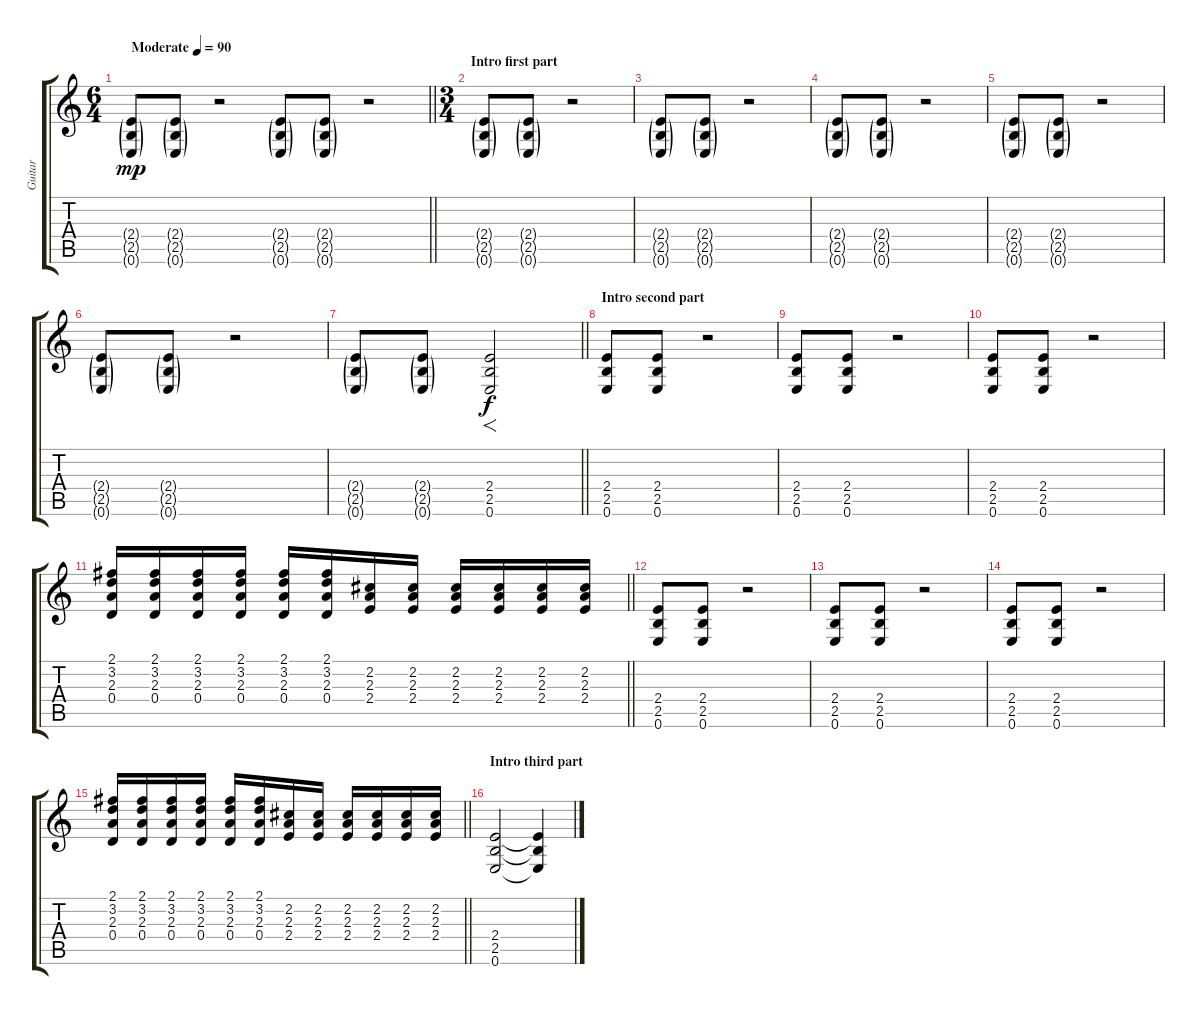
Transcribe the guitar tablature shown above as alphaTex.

\track ("Guitar" "Guitar") {instrument overdrivenguitar}
\staff {score tabs}
\tuning (E4 B3 G3 D3 A2 E2) {hide}
\ts (6 4)
\tempo (90 "Moderate")
\clef g2
\barLineRight lightlight
\ks c
(2.4{g} 2.5{g} 0.6{g}).8{dy mp instrument overdrivenguitar} (2.4{g} 2.5{g} 0.6{g}).8 r.2 (2.4{g} 2.5{g} 0.6{g}).8 (2.4{g} 2.5{g} 0.6{g}).8 r.2 |
\ts (3 4)
\section ("" "Intro first part")
(2.4{g} 2.5{g} 0.6{g}).8 (2.4{g} 2.5{g} 0.6{g}).8 r.2 |
(2.4{g} 2.5{g} 0.6{g}).8 (2.4{g} 2.5{g} 0.6{g}).8 r.2 |
(2.4{g} 2.5{g} 0.6{g}).8 (2.4{g} 2.5{g} 0.6{g}).8 r.2 |
(2.4{g} 2.5{g} 0.6{g}).8 (2.4{g} 2.5{g} 0.6{g}).8 r.2 |
(2.4{g} 2.5{g} 0.6{g}).8 (2.4{g} 2.5{g} 0.6{g}).8 r.2 |
\barLineRight lightlight
(2.4{g} 2.5{g} 0.6{g}).8 (2.4{g} 2.5{g} 0.6{g}).8 (2.4 2.5 0.6).2{f dy f} |
\section ("" "Intro second part")
(2.4 2.5 0.6).8 (2.4 2.5 0.6).8 r.2 |
(2.4 2.5 0.6).8 (2.4 2.5 0.6).8 r.2 |
(2.4 2.5 0.6).8 (2.4 2.5 0.6).8 r.2 |
\barLineRight lightlight
(2.1 3.2 2.3 0.4).16 (2.1 3.2 2.3 0.4).16 (2.1 3.2 2.3 0.4).16 (2.1 3.2 2.3 0.4).16 (2.1 3.2 2.3 0.4).16 (2.1 3.2 2.3 0.4).16 (2.2 2.3 2.4).16 (2.2 2.3 2.4).16 (2.2 2.3 2.4).16 (2.2 2.3 2.4).16 (2.2 2.3 2.4).16 (2.2 2.3 2.4).16 |
(2.4 2.5 0.6).8 (2.4 2.5 0.6).8 r.2 |
(2.4 2.5 0.6).8 (2.4 2.5 0.6).8 r.2 |
(2.4 2.5 0.6).8 (2.4 2.5 0.6).8 r.2 |
\barLineRight lightlight
(2.1 3.2 2.3 0.4).16 (2.1 3.2 2.3 0.4).16 (2.1 3.2 2.3 0.4).16 (2.1 3.2 2.3 0.4).16 (2.1 3.2 2.3 0.4).16 (2.1 3.2 2.3 0.4).16 (2.2 2.3 2.4).16 (2.2 2.3 2.4).16 (2.2 2.3 2.4).16 (2.2 2.3 2.4).16 (2.2 2.3 2.4).16 (2.2 2.3 2.4).16 |
\section ("" "Intro third part")
(2.4 2.5 0.6).2 (2.4{t} 2.5{t} 0.6{t}).4
